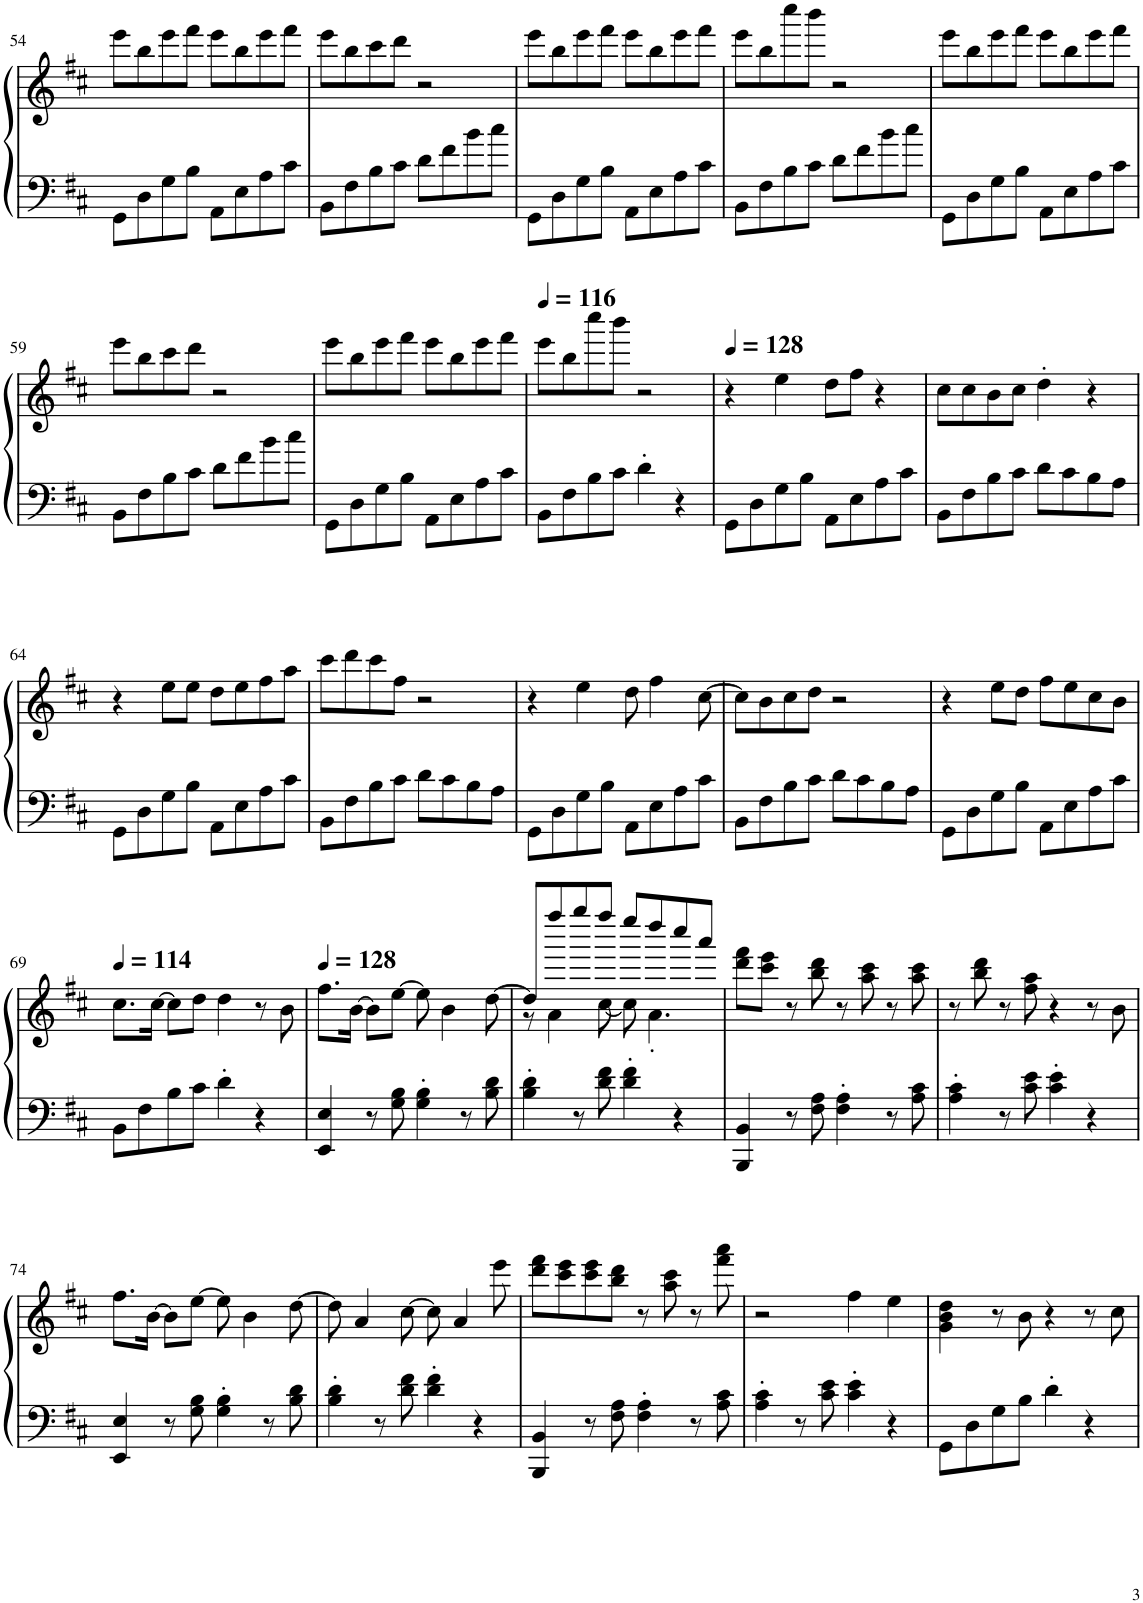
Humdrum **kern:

**kern	**kern
*part1	*part1
*staff2	*staff1
*I"钢琴, Piano 1	*
*I'Pno.	*
!!LO:PB:g=z
*clefF4	*clefG2
*k[f#c#]	*k[f#c#]
*M4/4	*M4/4
=54	=54
8GG\L	8eee\L
8D\	8bb\
8G\	8eee\
8B\J	8fff#\J
8AA\L	8eee\L
8E\	8bb\
8A\	8eee\
8c#\J	8fff#\J
=55	=55
8BB\L	8eee\L
8F#\	8bb\
8B\	8ccc#\
8c#\J	8ddd\J
8d\L	2r
8f#\	.
8b\	.
8cc#\J	.
=56	=56
8GG\L	8eee\L
8D\	8bb\
8G\	8eee\
8B\J	8fff#\J
8AA\L	8eee\L
8E\	8bb\
8A\	8eee\
8c#\J	8fff#\J
=57	=57
8BB\L	8eee\L
8F#\	8bb\
8B\	8cccc#\
8c#\J	8bbb\J
8d\L	2r
8f#\	.
8b\	.
8cc#\J	.
=58	=58
8GG\L	8eee\L
8D\	8bb\
8G\	8eee\
8B\J	8fff#\J
8AA\L	8eee\L
8E\	8bb\
8A\	8eee\
8c#\J	8fff#\J
!!LO:LB:g=z
=59	=59
8BB\L	8eee\L
8F#\	8bb\
8B\	8ccc#\
8c#\J	8ddd\J
8d\L	2r
8f#\	.
8b\	.
8cc#\J	.
=60	=60
8GG\L	8eee\L
8D\	8bb\
8G\	8eee\
8B\J	8fff#\J
8AA\L	8eee\L
8E\	8bb\
8A\	8eee\
8c#\J	8fff#\J
=61	=61
*	*MM116
8BB\L	8eee\L
8F#\	8bb\
8B\	8cccc#\
8c#\J	8bbb\J
4d'\	2r
4r	.
=62	=62
*	*MM128
8GG\L	4r
8D\	.
8G\	4ee\
8B\J	.
8AA\L	8dd\L
8E\	8ff#\J
8A\	4r
8c#\J	.
=63	=63
8BB\L	8cc#\L
8F#\	8cc#\
8B\	8b\
8c#\J	8cc#\J
8d\L	4dd'\
8c#\	.
8B\	4r
8A\J	.
!!LO:LB:g=z
=64	=64
8GG\L	4r
8D\	.
8G\	8ee\L
8B\J	8ee\J
8AA\L	8dd\L
8E\	8ee\
8A\	8ff#\
8c#\J	8aa\J
=65	=65
8BB\L	8ccc#\L
8F#\	8ddd\
8B\	8ccc#\
8c#\J	8ff#\J
8d\L	2r
8c#\	.
8B\	.
8A\J	.
=66	=66
8GG\L	4r
8D\	.
8G\	4ee\
8B\J	.
8AA\L	8dd\
8E\	4ff#\
8A\	.
8c#\J	[8cc#\
=67	=67
8BB\L	8cc#\L]
8F#\	8b\
8B\	8cc#\
8c#\J	8dd\J
8d\L	2r
8c#\	.
8B\	.
8A\J	.
=68	=68
8GG\L	4r
8D\	.
8G\	8ee\L
8B\J	8dd\J
8AA\L	8ff#\L
8E\	8ee\
8A\	8cc#\
8c#\J	8b\J
!!LO:LB:g=z
=69	=69
*	*MM114
8BB\L	8.cc#\L
8F#\	.
.	[16cc#\Jk
8B\	8cc#\L]
8c#\J	8dd\J
4d'\	4dd\
4r	8r
.	8b\
=70	=70
*	*MM128
4EE/ 4E/	8.ff#\L
.	[16b\Jk
8r	8b\L]
8G\ 8B\	[8ee\J
4G\' 4B\'	8ee\]
.	4b\
8r	.
8B\ 8d\	[8dd\
=71	=71
*	*^
4B\' 4d\'	8dd/L]	8r
.	8ffff#/	4a\
8r	8gggg/	.
8d\ 8f#\	8ffff#/J	[8cc#\
4d\' 4f#\'	8eeee/L	8cc#\]
.	8dddd/	4.a'\
4r	8cccc#/	.
.	8aaa/J	.
*	*v	*v
=72	=72
4BBB/ 4BB/	8ddd\ 8fff#\L
.	8ccc#\ 8eee\J
8r	8r
8F#\ 8A\	8bb\ 8ddd\
4F#\' 4A\'	8r
.	8aa\ 8ccc#\
8r	8r
8A\ 8c#\	8aa\ 8ccc#\
=73	=73
4A\' 4c#\'	8r
.	8bb\ 8ddd\
8r	8r
8c#\ 8e\	8ff#\ 8aa\
4c#\' 4e\'	4r
4r	8r
.	8b\
!!LO:LB:g=z
=74	=74
4EE/ 4E/	8.ff#\L
.	[16b\Jk
8r	8b\L]
8G\ 8B\	[8ee\J
4G\' 4B\'	8ee\]
.	4b\
8r	.
8B\ 8d\	[8dd\
=75	=75
4B\' 4d\'	8dd\]
.	4a/
8r	.
8d\ 8f#\	[8cc#\
4d\' 4f#\'	8cc#\]
.	4a/
4r	.
.	8eee\
=76	=76
4BBB/ 4BB/	8ddd\ 8fff#\L
.	8ccc#\ 8eee\
8r	8ccc#\ 8eee\
8F#\ 8A\	8bb\ 8ddd\J
4F#\' 4A\'	8r
.	8aa\ 8ccc#\
8r	8r
8A\ 8c#\	8fff#\ 8aaa\
=77	=77
4A\' 4c#\'	2r
8r	.
8c#\ 8e\	.
4c#\' 4e\'	4ff#\
4r	4ee\
=78	=78
8GG\L	4g\ 4b\ 4dd\
8D\	.
8G\	8r
8B\J	8b\
4d'\	4r
4r	8r
.	8cc#\
=	=
*-	*-
